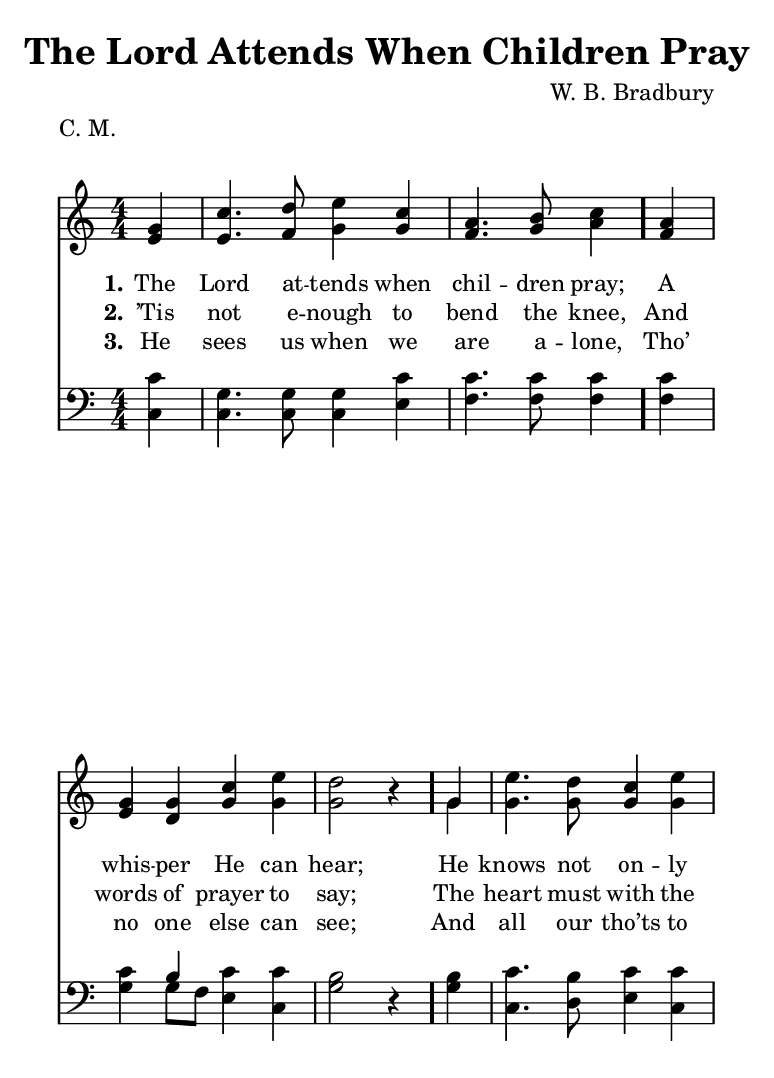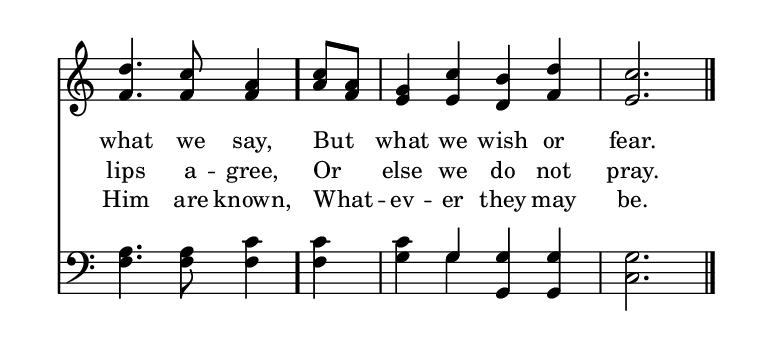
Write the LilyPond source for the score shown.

\include "common/global.ily"
\paper {
  \include "common/paper.ily"
  ragged-last-bottom = ##t
  system-system-spacing.padding = 11
}

\header{
  hymnnumber = "317"
  title = "The Lord Attends When Children Pray"
  tunename = "Brown"
  meter = "C. M."
  poet = ""
  composer = "W. B. Bradbury"
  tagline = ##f
}

global = {
  \include "common/overrides.ily"
  \override Staff.TimeSignature.style = #'numbered
  \time 4/4
  \override Score.MetronomeMark.transparent = ##t % hide all fermata changes too
  \tempo 4=80
  \key c \major
  \partial 4
  \autoBeamOff
}

notesSoprano = {
\global
\relative c'' {

  g4 | c4. d8 e4 c | a4. b8 c4
  a4 | g g c e | d2 r4
  g,4 | e'4. d8 c4 e | d4. c8 a4
  c8[ a] | g4 c b d | c2.

  \bar "|."

}
}

notesAlto = {
\global
\relative e' {

  e4 | e4. f8 g4 g | f4. g8 a4
  f4 | e d g g | g2 r4
  g4 | g4. g8 g4 g | f4. f8 f4
  a8[ f] | e4 e d f | e2.

}
}

notesTenor = {
\global
\relative a {

  c4 | g4. g8 g4 c | c4. c8 c4
  c4 | c4 b c c | b2 r4
  b4 | c4. b8 c4 c | a4. a8 c4
  c4 | c g g g | g2.

}
}

notesBass = {
\global
\relative f {

  c4 | c4. c8 c4 e | f4. f8 f4
  f4 | g g8[ f] e4 c | g'2 r4
  g4 | c,4. d8 e4 c | f4. f8 f4
  f4 | g4 g g, g | c2.

}
}

wordsA = \lyricmode {
\set stanza = "1."

The Lord at -- tends when chil -- dren pray; \bar "."
A whis -- per He can hear; \bar "."
He knows not on -- ly what we say, \bar "."
But what we wish or fear. \bar "."

}

wordsB = \lyricmode {
\set stanza = "2."

’Tis not e -- nough to bend the knee,
And words of prayer to say;
The heart must with the lips a -- gree,
Or else we do not pray.

}

wordsC = \lyricmode {
\set stanza = "3."

He sees us when we are a -- lone,
Tho’ no one else can see;
And all our tho’ts to Him are known, % original has "thot’s"
What -- ev -- er they may be.

}

\score {
  \context ChoirStaff <<
    \context Staff = upper <<
      \set Staff.autoBeaming = ##f
      \set ChoirStaff.systemStartDelimiter = #'SystemStartBar
      \set ChoirStaff.printPartCombineTexts = ##f
      \partcombine #'(2 . 9) \notesSoprano \notesAlto
      \context NullVoice = sopranos { \voiceOne << \notesSoprano >> }
      \context NullVoice = altos { \voiceTwo << \notesAlto >> }
      \context Lyrics = one   \lyricsto sopranos \wordsA
      \context Lyrics = two   \lyricsto sopranos \wordsB
      \context Lyrics = three \lyricsto sopranos \wordsC
    >>
    \context Staff = men <<
      \set Staff.autoBeaming = ##f
      \clef bass
      \set ChoirStaff.printPartCombineTexts = ##f
      \partcombine #'(2 . 9) \notesTenor \notesBass
      \context NullVoice = tenors { \voiceOne << \notesTenor >> }
      \context NullVoice = basses { \voiceTwo << \notesBass >> }
    >>
  >>
  \layout {
    \include "common/layout.ily"
  }
  \midi{
    \include "common/midi.ily"
  }
}

\version "2.19.49"  % necessary for upgrading to future LilyPond versions.

% vi:set et ts=2 sw=2 ai nocindent syntax=lilypond:
